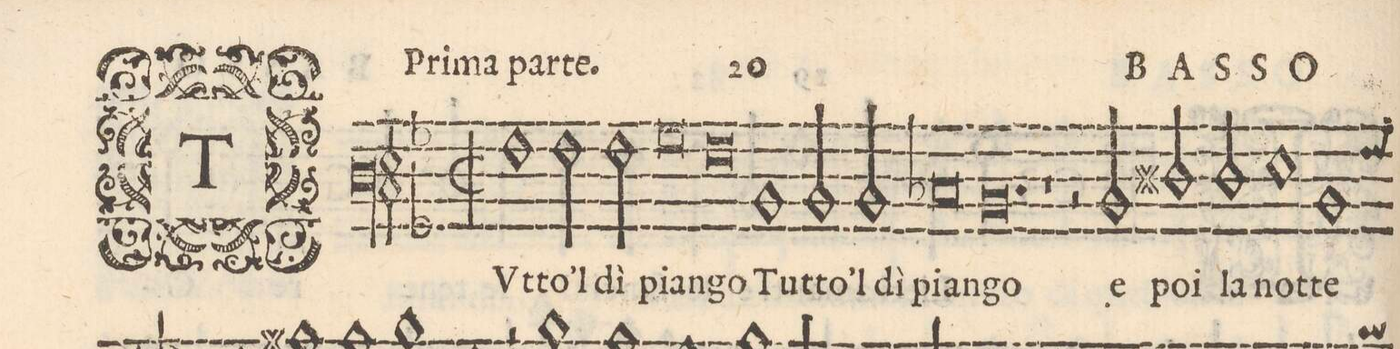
**kern	**text
*I"BASSO	*
*clefF3	*
*k[b-]	*
*met(C|)	*
*M4/2	*
1A	TVt-
2A\	-to'l
2A\	dì
=2-	=2-
0B-	pian-
=3-	=3-
0A	-go
=4-	=4-
1D	Tut-
2D/	-to'l
2D/	dì
=5-	=5-
0E-X	pian-
=6-	=6-
0.D	-go
=7-	=7-
1r	.
=8-	=8-
2r	.
2D/	e
2F#X/	poi
2F#/	la
=9-	=9-
1G	not-
1D	-te
=10-	=10-
*-	*-
